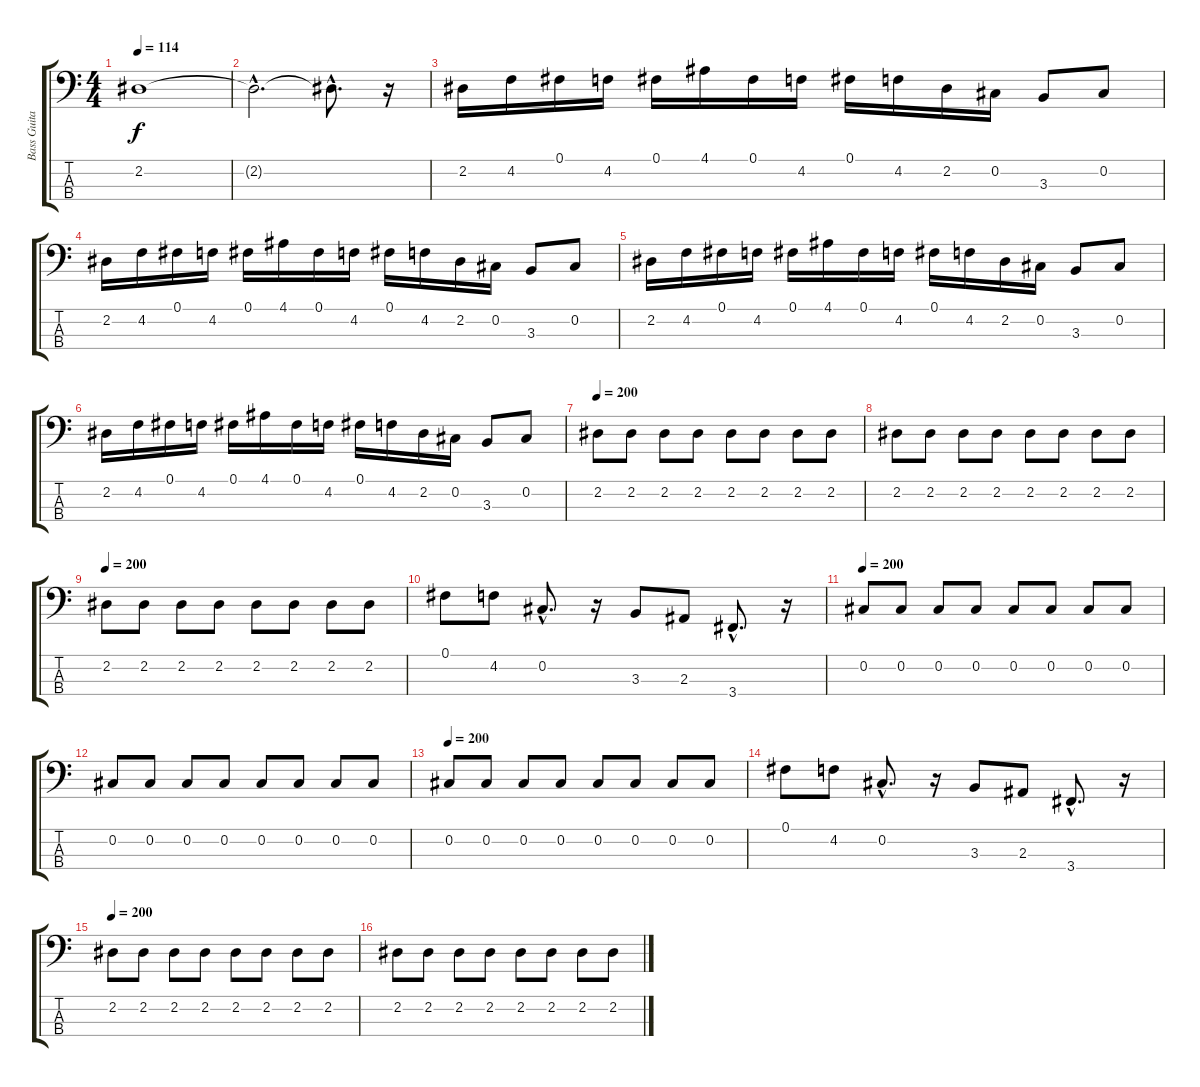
\track ("Bass Guitar" "Bass Guita") {instrument electricbassfinger}
\staff {score tabs}
\tuning (Gb2 Db2 Ab1 Eb1) {hide}
\ts (4 4)
\tempo 114
\clef f4
\ks c
2.2.1{dy f} |
2.2{hac t}.2{d} 2.2{hac t}.8{d} r.16 |
2.2.16 4.2.16 0.1.16 4.2.16 0.1.16 4.1.16 0.1.16 4.2.16 0.1.16 4.2.16 2.2.16 0.2.16 3.3.8 0.2.8 |
2.2.16 4.2.16 0.1.16 4.2.16 0.1.16 4.1.16 0.1.16 4.2.16 0.1.16 4.2.16 2.2.16 0.2.16 3.3.8 0.2.8 |
2.2.16 4.2.16 0.1.16 4.2.16 0.1.16 4.1.16 0.1.16 4.2.16 0.1.16 4.2.16 2.2.16 0.2.16 3.3.8 0.2.8 |
2.2.16 4.2.16 0.1.16 4.2.16 0.1.16 4.1.16 0.1.16 4.2.16 0.1.16 4.2.16 2.2.16 0.2.16 3.3.8 0.2.8 |
\tempo 200
2.2.8 2.2.8 2.2.8 2.2.8 2.2.8 2.2.8 2.2.8 2.2.8 |
2.2.8 2.2.8 2.2.8 2.2.8 2.2.8 2.2.8 2.2.8 2.2.8 |
\tempo 200
2.2.8 2.2.8 2.2.8 2.2.8 2.2.8 2.2.8 2.2.8 2.2.8 |
0.1.8 4.2.8 0.2{hac}.8{d} r.16 3.3.8 2.3.8 3.4{hac}.8{d} r.16 |
\tempo 200
0.2.8 0.2.8 0.2.8 0.2.8 0.2.8 0.2.8 0.2.8 0.2.8 |
0.2.8 0.2.8 0.2.8 0.2.8 0.2.8 0.2.8 0.2.8 0.2.8 |
\tempo 200
0.2.8 0.2.8 0.2.8 0.2.8 0.2.8 0.2.8 0.2.8 0.2.8 |
0.1.8 4.2.8 0.2{hac}.8{d} r.16 3.3.8 2.3.8 3.4{hac}.8{d} r.16 |
\tempo 200
2.2.8 2.2.8 2.2.8 2.2.8 2.2.8 2.2.8 2.2.8 2.2.8 |
2.2.8 2.2.8 2.2.8 2.2.8 2.2.8 2.2.8 2.2.8 2.2.8
